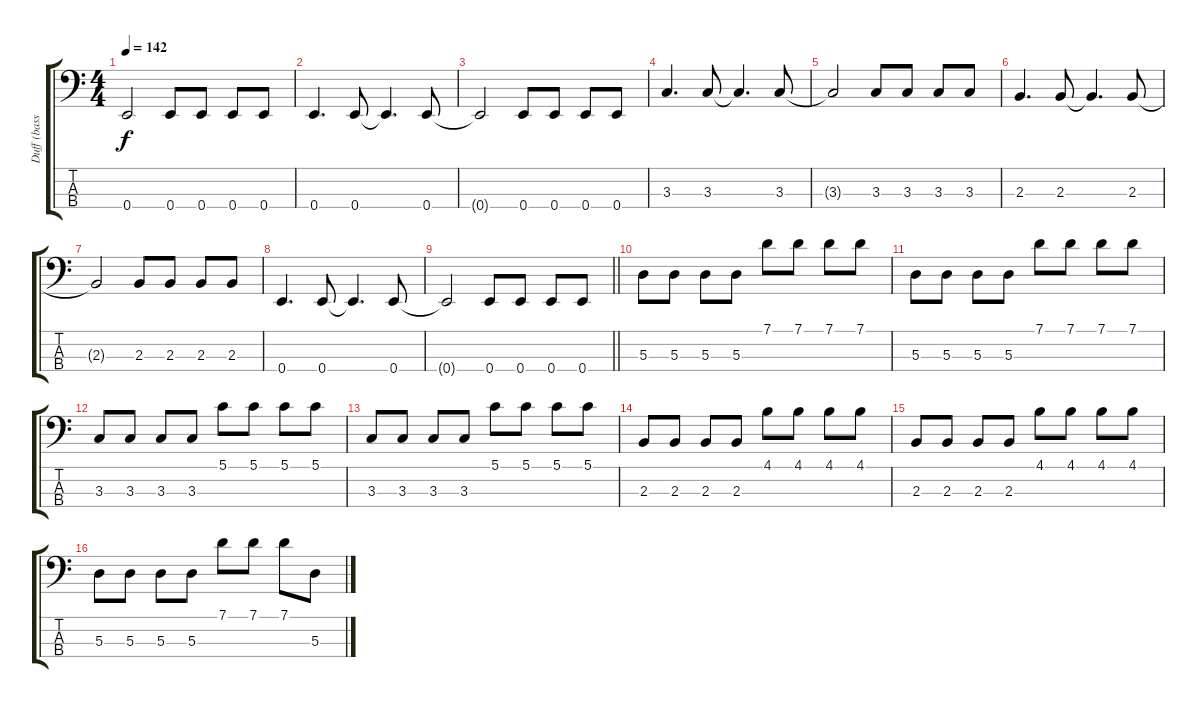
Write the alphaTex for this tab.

\track ("Duff (bass)" "Duff (bass") {instrument electricbassfinger}
\staff {score tabs}
\tuning (G2 D2 A1 E1) {hide}
\ts (4 4)
\tempo 142
\clef f4
\ks c
0.4{t}.2{dy f} 0.4.8 0.4.8 0.4.8 0.4.8 |
0.4.4{d} 0.4.8 0.4{t}.4{d} 0.4.8 |
0.4{t}.2 0.4.8 0.4.8 0.4.8 0.4.8 |
3.3.4{d} 3.3.8 3.3{t}.4{d} 3.3.8 |
3.3{t}.2 3.3.8 3.3.8 3.3.8 3.3.8 |
2.3.4{d} 2.3.8 2.3{t}.4{d} 2.3.8 |
2.3{t}.2 2.3.8 2.3.8 2.3.8 2.3.8 |
0.4.4{d} 0.4.8 0.4{t}.4{d} 0.4.8 |
\barLineRight lightlight
0.4{t}.2 0.4.8 0.4.8 0.4.8 0.4.8 |
5.3.8 5.3.8 5.3.8 5.3.8 7.1.8 7.1.8 7.1.8 7.1.8 |
5.3.8 5.3.8 5.3.8 5.3.8 7.1.8 7.1.8 7.1.8 7.1.8 |
3.3.8 3.3.8 3.3.8 3.3.8 5.1.8 5.1.8 5.1.8 5.1.8 |
3.3.8 3.3.8 3.3.8 3.3.8 5.1.8 5.1.8 5.1.8 5.1.8 |
2.3.8 2.3.8 2.3.8 2.3.8 4.1.8 4.1.8 4.1.8 4.1.8 |
2.3.8 2.3.8 2.3.8 2.3.8 4.1.8 4.1.8 4.1.8 4.1.8 |
5.3.8 5.3.8 5.3.8 5.3.8 7.1.8 7.1.8 7.1.8 5.3.8
